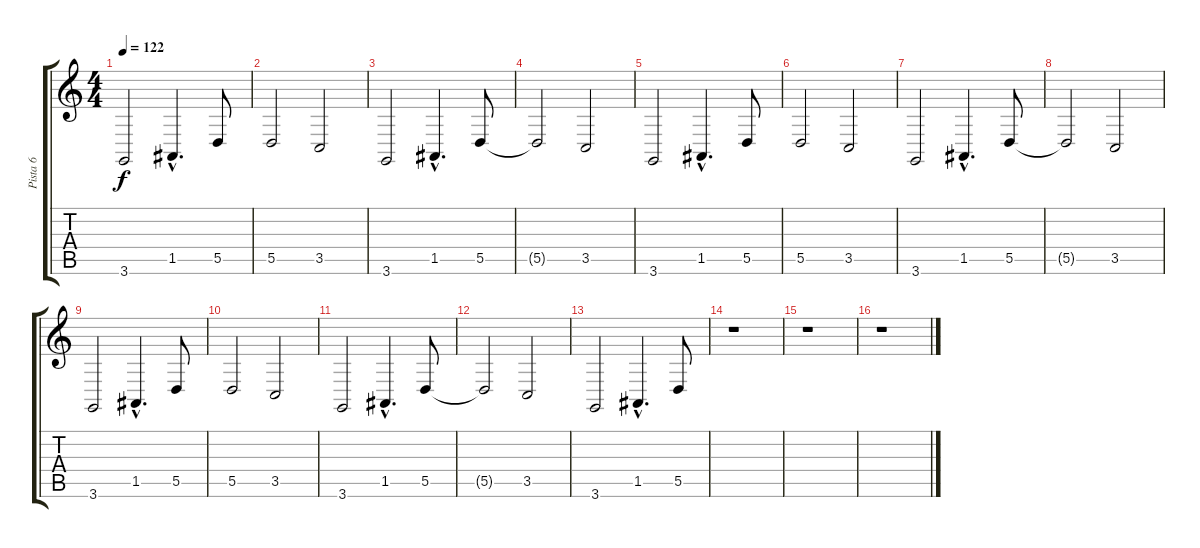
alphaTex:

\track ("Pista 6" "Pista 6") {instrument cello}
\staff {score tabs}
\tuning (E4 B3 G3 D3 A2 E2) {hide}
\ts (4 4)
\tempo 122
\clef g2
\ks c
3.6.2{dy f} 1.5{hac}.4{d} 5.5.8 |
5.5.2 3.5.2 |
3.6.2 1.5{hac}.4{d} 5.5.8 |
5.5{t}.2 3.5.2 |
3.6.2 1.5{hac}.4{d} 5.5.8 |
5.5.2 3.5.2 |
3.6.2 1.5{hac}.4{d} 5.5.8 |
5.5{t}.2 3.5.2 |
3.6.2 1.5{hac}.4{d} 5.5.8 |
5.5.2 3.5.2 |
3.6.2 1.5{hac}.4{d} 5.5.8 |
5.5{t}.2 3.5.2 |
3.6.2 1.5{hac}.4{d} 5.5.8 |
r.1 |
r.1 |
r.1
